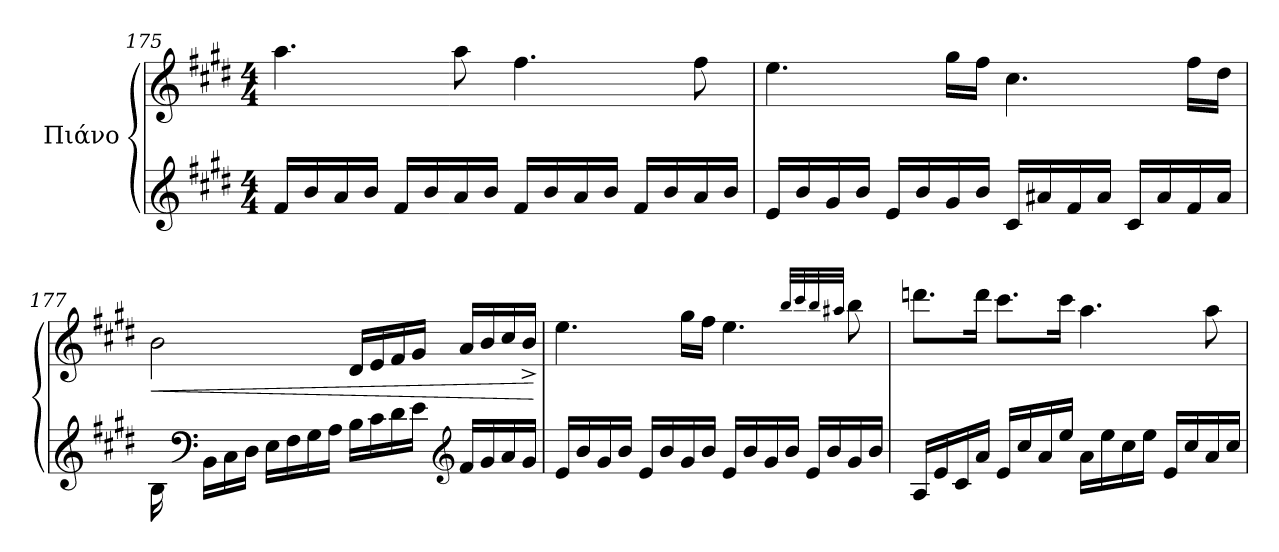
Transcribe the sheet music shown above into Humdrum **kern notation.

**kern	**kern	**dynam
*part1	*part1	*part1
*staff2	*staff1	*staff1/2
*I"Πιάνο	*	*
*clefG2	*clefG2	*
*k[f#c#g#d#]	*k[f#c#g#d#]	*
*M4/4	*M4/4	*
=175	=175	=175
16f#/LL	4.aa\	.
16b/	.	.
16a/	.	.
16b/JJ	.	.
16f#/LL	.	.
16b/	.	.
16a/	8aa\	.
16b/JJ	.	.
16f#/LL	4.ff#\	.
16b/	.	.
16a/	.	.
16b/JJ	.	.
16f#/LL	.	.
16b/	.	.
16a/	8ff#\	.
16b/JJ	.	.
!!LO:LB:g=z
=176	=176	=176
16e/LL	4.ee\	.
16b/	.	.
16g#/	.	.
16b/JJ	.	.
16e/LL	.	.
16b/	.	.
16g#/	16gg#\LL	.
16b/JJ	16ff#\JJ	.
16c#/LL	4.cc#\	.
16a#X/	.	.
16f#/	.	.
16a#/JJ	.	.
16c#/LL	.	.
16a#/	.	.
16f#/	16ff#\LL	.
16a#/JJ	16dd#\JJ	.
=177	=177	=177
!	!	!LO:HP:b
16B\	2b\	<
*clefF4	*	*
16BB\LL	.	.
16C#\	.	.
16D#\JJ	.	.
16E\LL	.	.
16F#\	.	.
16G#\	.	.
16A\JJ	.	.
16B\LL	16d#/LL	.
16c#\	16e/	.
16d#\	16f#/	.
16e\JJ	16g#/JJ	.
*clefG2	*	*
16f#/LL	16a/LL	.
16g#/	16b/	.
16a/	16cc#/	.
16g#/JJ	16b^/JJ	.
.	.	[
!!LO:LB:g=z
=178	=178	=178
!	!	!LO:DY:b=2
!	!	!LO:DY:n=1:b
16e/LL	4.ee\	mp mf
16b/	.	.
16g#/	.	.
16b/JJ	.	.
16e/LL	.	.
16b/	.	.
16g#/	16gg#\LL	.
16b/JJ	16ff#\JJ	.
16e/LL	4.ee\	.
16b/	.	.
16g#/	.	.
16b/JJ	.	.
16e/LL	.	.
16b/	.	.
.	32qbb/LLL	.
.	32qccc#/	.
.	32qbb/	.
.	32qaa#X/JJJ	.
16g#/	8bb\	.
16b/JJ	.	.
=179	=179	=179
16A/LL	8.dddn\L	.
16e/	.	.
16c#/	.	.
16a/JJ	16ddd\Jk	.
16e/LL	8.ccc#\L	.
16cc#/	.	.
16a/	.	.
16ee/JJ	16ccc#\Jk	.
16a\LL	4.aa\	.
16ee\	.	.
16cc#\	.	.
16ee\JJ	.	.
16e/LL	.	.
16cc#/	.	.
16a/	8aa\	.
16cc#/JJ	.	.
=	=	=
*-	*-	*-
